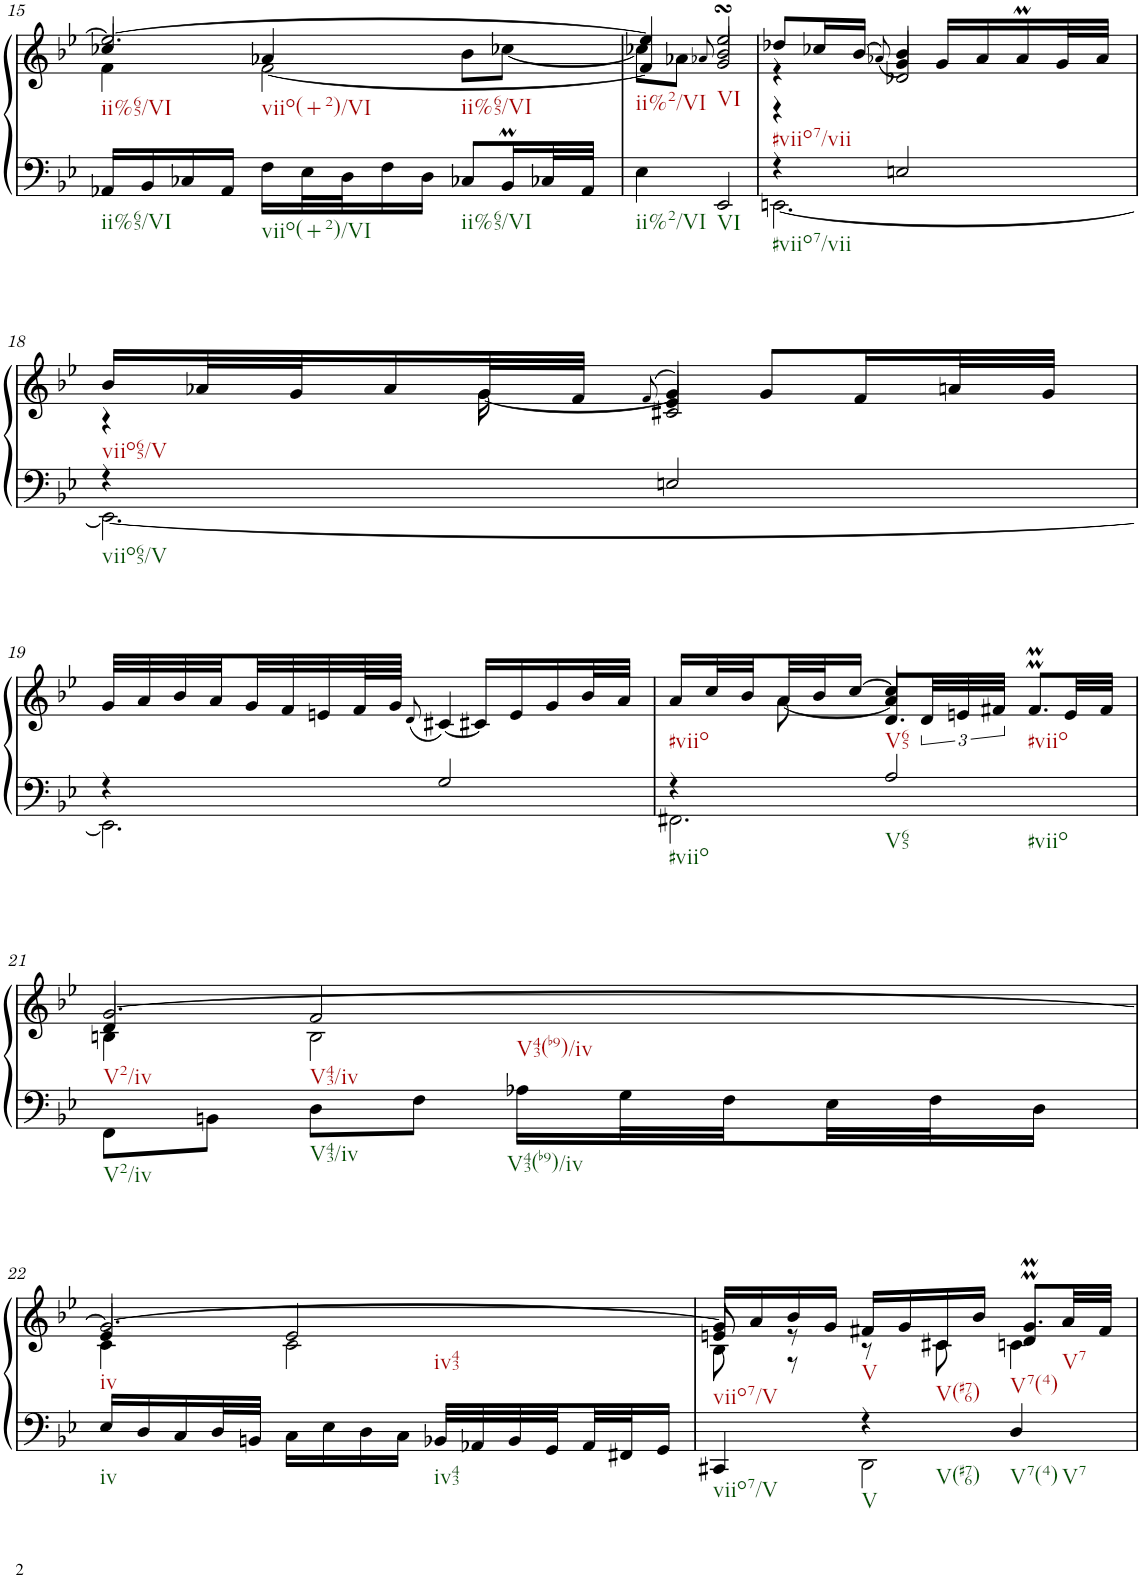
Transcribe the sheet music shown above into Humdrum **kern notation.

**kern	**kern
*part1	*part1
*staff2	*staff1
*I"unbenannt1	*
!!LO:PB:g=z
*clefF4	*clefG2
*k[b-e-]	*k[b-e-]
*M3/4	*M3/4
=15	=15
*	*^
*	*	*^
16AA-X/LL	2.ee-/_	4cc-X/	4f\
16BB-/	.	.	.
16C-X/	.	.	.
16AA-/JJ	.	.	.
16F\LL	.	4a-X/	[2f\
32E-\L	.	.	.
32D\J	.	.	.
16F\	.	.	.
16D\JJ	.	.	.
8C-X/L	.	8b-\L	.
16BB-M/L	.	[8cc-X\J	.
32C-X/L	.	.	.
32AA-/JJJ	.	.	.
=16	=16	=16	=16
4E-\	4ee-/]	8cc-X\L]	4f/]
.	.	8a-X\J	.
.	.	8qa-X/	.
2EE-/	2ee-sSSs/	2b-/	2g/
=17	=17	=17	=17
*^	*	*	*
4r	[2.EEn\	8dd-X/L	4r	4r
.	.	16cc-X/L	.	.
.	.	[16b-/JJ	.	.
.	.	.	(8qa-X/	.
2En/	.	4b-/]	4g/)	2d-X/
.	.	16g/LL	4ryy	.
.	.	16a-/	.	.
.	.	16a-M/	.	.
.	.	32g/L	.	.
.	.	32a-/JJJ	.	.
!!LO:LB:g=z	!!	!!
=18	=18	=18	=18	=18
4r	2.EE\_	16b-/LL	8.ryy	4r
.	.	32a-X/L	.	.
.	.	32g/J	.	.
.	.	16a-/	.	.
.	.	32g/L	[16g\	.
.	.	32f/JJJ	.	.
.	.	(8qf/	.	.
2En/	.	4e-/)	4g/]	2c#X/
.	.	8g/L	4ryy	.
.	.	16f/L	.	.
.	.	32an/L	.	.
.	.	32g/JJJ	.	.
*	*	*v	*v	*v
!!LO:LB:g=z
=19	=19	=19
4r	2.EE\]	32g/LLL
.	.	32a/
.	.	32b-/
.	.	32a/
.	.	32g/
.	.	32f/
.	.	32en/
.	.	64f/L
.	.	64g/JJJJ
.	.	(8qd/
2G/	.	[4c#X/)
.	.	16c#X/LL]
.	.	16e/
.	.	16g/
.	.	32b-/L
.	.	32a/JJJ
=20	=20	=20
*	*	*^
*	*	*	*^
4r	2.FF#X\	16a/LL	8ryy	4ryy
.	.	32cc/L	.	.
.	.	32b-/	.	.
.	.	32a/	[8a\	.
.	.	32b-/J	.	.
.	.	[16cc/JJ	.	.
2A/	.	4cc/]	4a/]	8.d/L
.	.	.	.	48d/LL
.	.	.	.	48en/
.	.	.	.	48f#X/JJJ
.	.	4ryy	4ryy	8.f#mm/L
.	.	.	.	32e/LL
.	.	.	.	32f#/JJJ
*v	*v	*	*	*
!!LO:LB:g=z	!!	!!
=21	=21	=21	=21
8FF\L	[2.g/	4d/	4Bn\
8BBn\J	.	.	.
8D\L	.	2f/	2B\
8F\J	.	.	.
16A-X\LL	.	.	.
32G\L	.	.	.
32F\	.	.	.
32E-\	.	.	.
32F\J	.	.	.
16D\JJ	.	.	.
!!LO:LB:g=z	!!	!!
=22	=22	=22	=22
16E-/LL	2.g/_	4e-/	4c\
16D/	.	.	.
16C/	.	.	.
32D/L	.	.	.
32BBn/JJJ	.	.	.
16C\LL	.	2e-/	2c\
16E-\	.	.	.
16D\	.	.	.
16C\JJ	.	.	.
32BB-X/LLL	.	.	.
32AA-X/	.	.	.
32BB-/	.	.	.
32GG/	.	.	.
32AA-/	.	.	.
32FF#X/J	.	.	.
16GG/JJ	.	.	.
=23	=23	=23	=23
*^	*	*	*
4ryy	4CC#X/	16g/LL]	8en/	8B-\
.	.	16a/	.	.
.	.	16b-/	8r	8r
.	.	16g/JJ	.	.
4r	2DD\	16f#X/LL	8r	4ryy
.	.	16g/	.	.
.	.	16c#X/	8c#X\	.
.	.	16b-/JJ	.	.
4D/	.	8.gMM/L	4d/	4cn\
.	.	32a/LL	.	.
.	.	32f#/JJJ	.	.
*v	*v	*	*	*
*	*v	*v	*v
=	=
*-	*-
